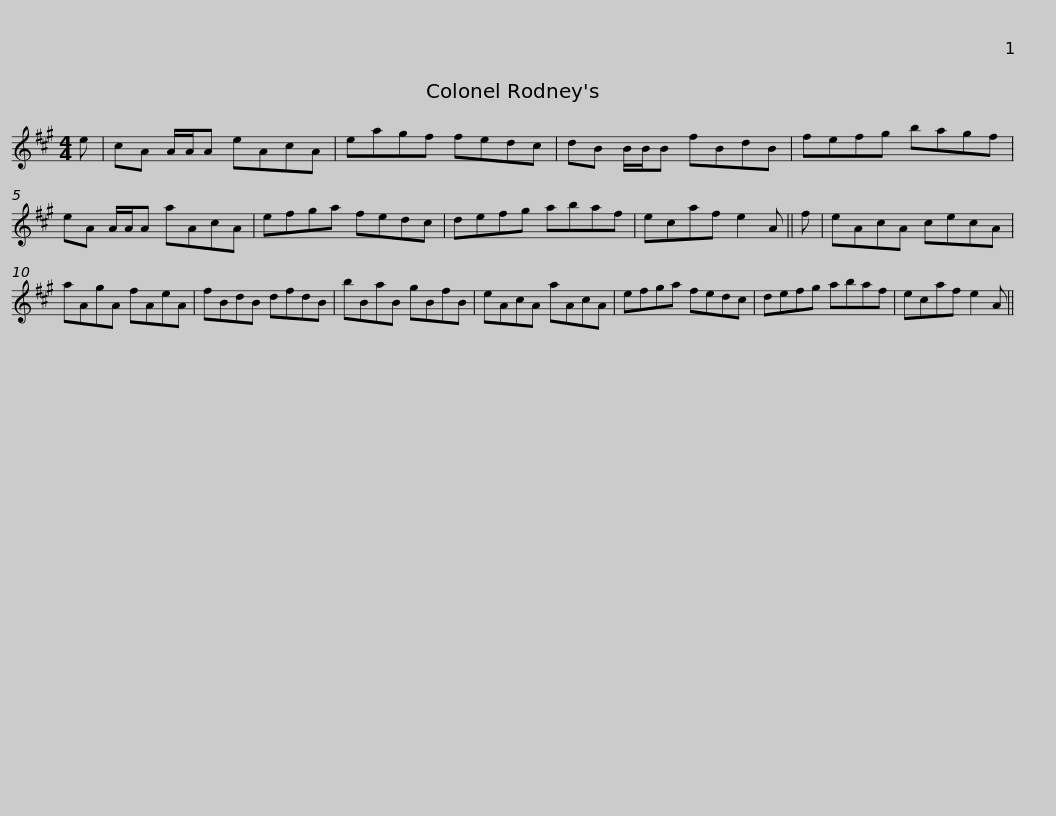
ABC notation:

X:1
L:1/8
M:4/4
I:linebreak $
K:A
V:1 treble
V:1
 e | cA A/A/A eAcA | eagf fedc | dB B/B/B fBdB | fefg bagf |$ %5
 eA A/A/A aAcA | efga fedc | defg abaf | ecaf e2 A || f | %10
 eAcA cecA |$ aAgA fAeA | fBdB dfdB | bBaB gBfB | eAcA aAcA | %15
 efga fedc |$ defg abaf | ecaf e2 A || %18
